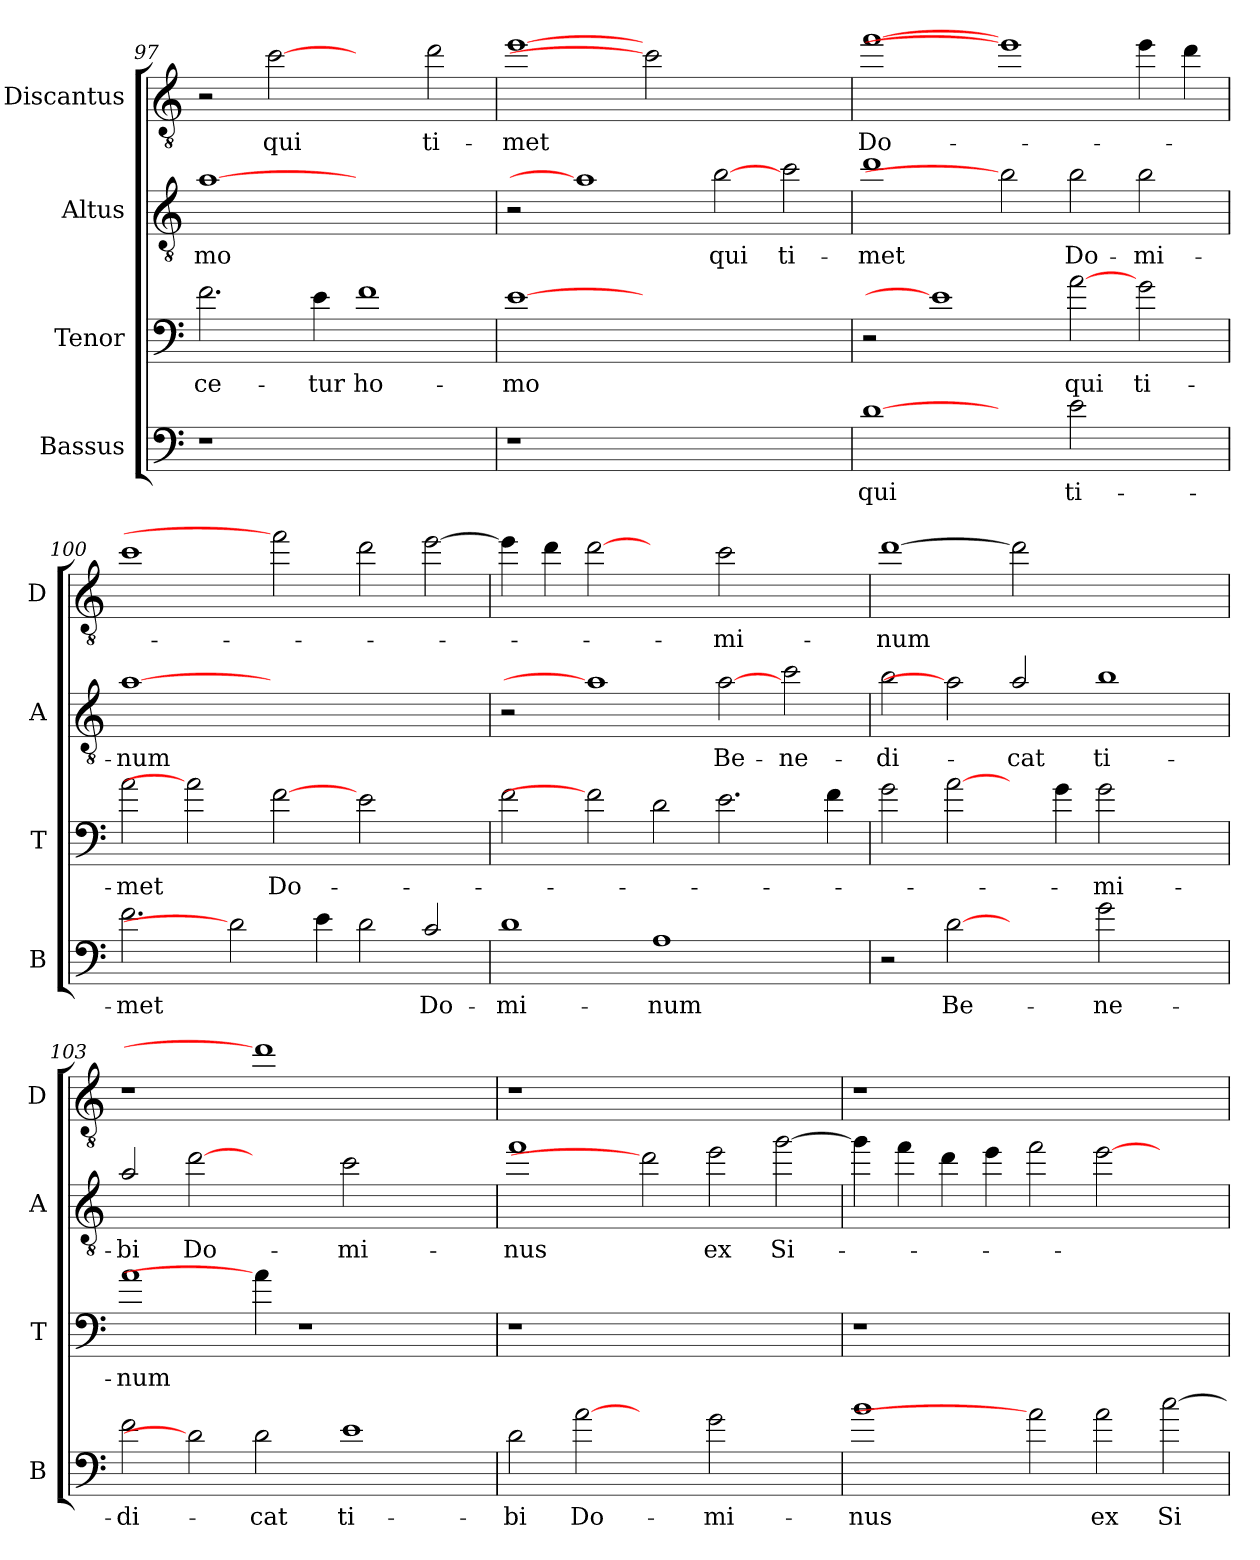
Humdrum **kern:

**kern	**text	**kern	**text	**kern	**text	**kern	**text
*part4	*part4	*part3	*part3	*part2	*part2	*part1	*part1
*staff4	*staff4	*staff3	*staff3	*staff2	*staff2	*staff1	*staff1
*I"Bassus	*	*I"Tenor	*	*I"Altus	*	*I"Discantus	*
*I'B	*	*I'T	*	*I'A	*	*I'D	*
!!LO:PB:g=z
*clefF4	*	*clefF4	*	*clefGv2	*	*clefGv2	*
*ITrd7c12	*	*ITrd7c12	*	*ITrd7c12	*	*ITrd7c12	*
*k[]	*	*k[]	*	*k[]	*	*k[]	*
*C:	*	*C:	*	*C:	*	*C:	*
=97	=97	=97	=97	=97	=97	=97	=97
!	!	!	!LO:LY:b	!	!LO:LY:b	!	!
1r	.	2.F\	-ce-	[1A	-mo	2r	.
!	!	!	!	!	!	!	!LO:LY:b
.	.	.	.	.	.	[2c	qui
!	!	!	!LO:LY:b	!	!	!	!
.	.	4E\	-tur	.	.	.	.
!	!	!	!LO:LY:b	!	!	!	!
1ryy	.	1F	ho-	1ryy	.	2ryy	.
!	!	!	!	!	!	!	!LO:LY:b
.	.	.	.	.	.	2d\	ti-
=98	=98	=98	=98	=98	=98	=98	=98
!	!	!	!LO:LY:b	!	!	!	!LO:LY:b
1r	.	[1E	-mo	2r	.	[1e	-met
.	.	.	.	1A]	.	.	.
1.ryy	.	1.ryy	.	.	.	2c]	.
!	!	!	!	!	!LO:LY:b	!	!
.	.	.	.	[2B	qui	1ryy	.
!	!	!	!	!	!LO:LY:b	!	!
.	.	.	.	2c\	ti-	.	.
=99	=99	=99	=99	=99	=99	=99	=99
!	!LO:LY:b	!	!	!	!LO:LY:b	!	!LO:LY:b
[1D	qui	2r	.	1d	-met	[1f	Do-
.	.	1E]	.	.	.	.	.
2ryy	.	.	.	2B]	.	1e]	.
!	!LO:LY:b	!	!LO:LY:b	!	!LO:LY:b	!	!
2E\	ti-	[2A	qui	2B\	Do-	.	.
!	!	!	!LO:LY:b	!	!LO:LY:b	!	!
2ryy	.	2G\	ti-	2B\	-mi-	4e\	.
.	.	.	.	.	.	4d\	.
=100	=100	=100	=100	=100	=100	=100	=100
!	!LO:LY:b	!	!LO:LY:b	!	!LO:LY:b	!	!
2.F\	-met	2A\	-met	[1A	-num	1c	.
.	.	2A]	.	.	.	.	.
2D]	.	.	.	.	.	.	.
!	!	!	!LO:LY:b	!	!	!	!
.	.	[2F	Do-	1.ryy	.	2f]	.
4E\	.	.	.	.	.	.	.
2D\	.	2E\	.	.	.	2d\	.
!	!LO:LY:b	!	!	!	!	!	!
2C/	Do-	2ryy	.	.	.	[2e\	.
=101	=101	=101	=101	=101	=101	=101	=101
!	!LO:LY:b	!	!	!	!	!	!
1D	-mi-	2F\	.	2r	.	4e\]	.
.	.	.	.	.	.	4d\	.
.	.	2F]	.	1A]	.	[2d	.
!	!LO:LY:b	!	!	!	!	!	!
1AA	-num	2D\	.	.	.	2ryy	.
!	!	!	!	!	!LO:LY:b	!	!LO:LY:b
.	.	2.E\	.	[2A	Be-	2c\	-mi-
!	!	!	!	!	!LO:LY:b	!	!
2ryy	.	.	.	2c\	-ne-	2ryy	.
.	.	4F\	.	.	.	.	.
=102	=102	=102	=102	=102	=102	=102	=102
!	!	!	!	!	!LO:LY:b	!	!LO:LY:b
2r	.	2G\	.	2B\	-di-	[1d	-num
!	!LO:LY:b	!	!	!	!	!	!
[2D	Be-	[2A\	.	2A]	.	.	.
!	!	!	!	!	!LO:LY:b	!	!
2ryy	.	4ryy	.	2A/	-cat	2d]	.
.	.	4G\	.	.	.	.	.
!	!LO:LY:b	!	!LO:LY:b	!	!LO:LY:b	!	!
2G\	-ne-	2G\	-mi-	1B	ti-	1ryy	.
2ryy	.	2ryy	.	.	.	.	.
!!LO:LB:g=z
=103	=103	=103	=103	=103	=103	=103	=103
!	!LO:LY:b	!	!LO:LY:b	!	!LO:LY:b	!	!
2F\	-di-	1A	-num	2A/	-bi	1r	.
!	!	!	!	!	!LO:LY:b	!	!
2D]	.	.	.	[2d	Do-	.	.
!	!LO:LY:b	!	!	!	!	!	!
2D\	-cat	4A\]	.	2ryy	.	1d]	.
.	.	1r	.	.	.	.	.
!	!LO:LY:b	!	!	!	!LO:LY:b	!	!
1E	ti-	.	.	2c\	-mi-	.	.
.	.	.	.	2ryy	.	2ryy	.
.	.	4ryy	.	.	.	.	.
=104	=104	=104	=104	=104	=104	=104	=104
!	!LO:LY:b	!	!	!	!LO:LY:b	!	!
2D\	-bi	1r	.	1f	-nus	1r	.
!	!LO:LY:b	!	!	!	!	!	!
[2A	Do-	.	.	.	.	.	.
2ryy	.	1.ryy	.	2d]	.	1.ryy	.
!	!LO:LY:b	!	!	!	!LO:LY:b	!	!
2G\	-mi-	.	.	2e\	ex	.	.
!	!	!	!	!	!LO:LY:b	!	!
2ryy	.	.	.	[2g\	Si-	.	.
=105	=105	=105	=105	=105	=105	=105	=105
!	!LO:LY:b	!	!	!	!	!	!
1B	-nus	1r	.	4g\]	.	1r	.
.	.	.	.	4f\	.	.	.
.	.	.	.	4d\	.	.	.
.	.	.	.	4e\	.	.	.
2A]	.	1.ryy	.	2f\	.	1.ryy	.
!	!LO:LY:b	!	!	!	!	!	!
2A\	ex	.	.	[2e\	.	.	.
!	!LO:LY:b	!	!	!	!	!	!
[2c\	Si-	.	.	2ryy	.	.	.
=	=	=	=	=	=	=	=
*-	*-	*-	*-	*-	*-	*-	*-
